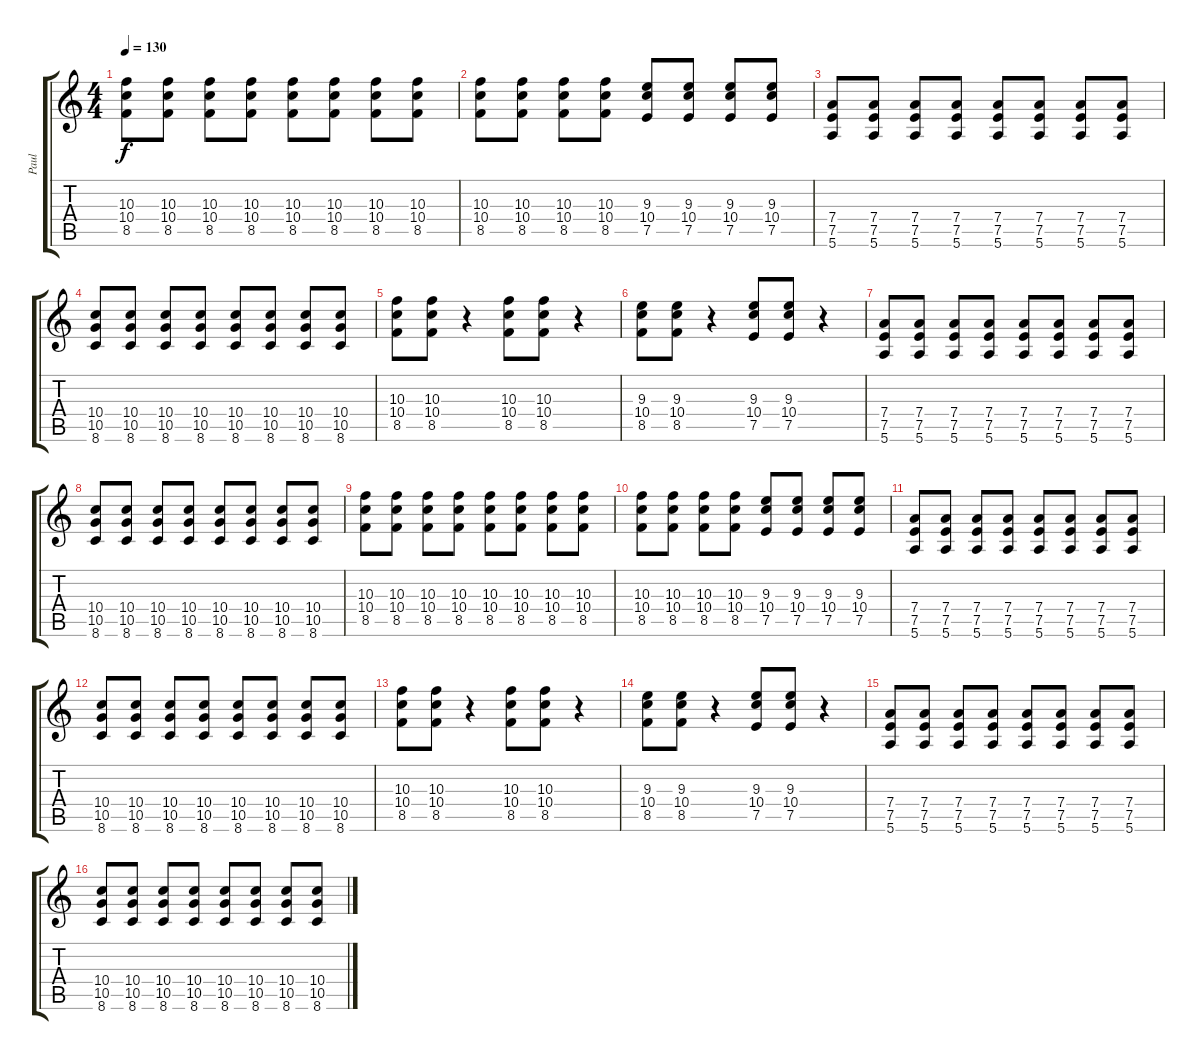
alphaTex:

\track ("Paul" "Paul") {instrument overdrivenguitar}
\staff {score tabs}
\tuning (E4 B3 G3 D3 A2 E2) {hide}
\ts (4 4)
\tempo 130
\clef g2
\ks c
(10.3 10.4 8.5).8{dy f} (10.3 10.4 8.5).8 (10.3 10.4 8.5).8 (10.3 10.4 8.5).8 (10.3 10.4 8.5).8 (10.3 10.4 8.5).8 (10.3 10.4 8.5).8 (10.3 10.4 8.5).8 |
(10.3 10.4 8.5).8 (10.3 10.4 8.5).8 (10.3 10.4 8.5).8 (10.3 10.4 8.5).8 (9.3 10.4 7.5).8 (9.3 10.4 7.5).8 (9.3 10.4 7.5).8 (9.3 10.4 7.5).8 |
(7.4 7.5 5.6).8 (7.4 7.5 5.6).8 (7.4 7.5 5.6).8 (7.4 7.5 5.6).8 (7.4 7.5 5.6).8 (7.4 7.5 5.6).8 (7.4 7.5 5.6).8 (7.4 7.5 5.6).8 |
(10.4 10.5 8.6).8 (10.4 10.5 8.6).8 (10.4 10.5 8.6).8 (10.4 10.5 8.6).8 (10.4 10.5 8.6).8 (10.4 10.5 8.6).8 (10.4 10.5 8.6).8 (10.4 10.5 8.6).8 |
(10.3 10.4 8.5).8 (10.3 10.4 8.5).8 r.4 (10.3 10.4 8.5).8 (10.3 10.4 8.5).8 r.4 |
(9.3 10.4 8.5).8 (9.3 10.4 8.5).8 r.4 (9.3 10.4 7.5).8 (9.3 10.4 7.5).8 r.4 |
(7.4 7.5 5.6).8 (7.4 7.5 5.6).8 (7.4 7.5 5.6).8 (7.4 7.5 5.6).8 (7.4 7.5 5.6).8 (7.4 7.5 5.6).8 (7.4 7.5 5.6).8 (7.4 7.5 5.6).8 |
(10.4 10.5 8.6).8 (10.4 10.5 8.6).8 (10.4 10.5 8.6).8 (10.4 10.5 8.6).8 (10.4 10.5 8.6).8 (10.4 10.5 8.6).8 (10.4 10.5 8.6).8 (10.4 10.5 8.6).8 |
(10.3 10.4 8.5).8 (10.3 10.4 8.5).8 (10.3 10.4 8.5).8 (10.3 10.4 8.5).8 (10.3 10.4 8.5).8 (10.3 10.4 8.5).8 (10.3 10.4 8.5).8 (10.3 10.4 8.5).8 |
(10.3 10.4 8.5).8 (10.3 10.4 8.5).8 (10.3 10.4 8.5).8 (10.3 10.4 8.5).8 (9.3 10.4 7.5).8 (9.3 10.4 7.5).8 (9.3 10.4 7.5).8 (9.3 10.4 7.5).8 |
(7.4 7.5 5.6).8 (7.4 7.5 5.6).8 (7.4 7.5 5.6).8 (7.4 7.5 5.6).8 (7.4 7.5 5.6).8 (7.4 7.5 5.6).8 (7.4 7.5 5.6).8 (7.4 7.5 5.6).8 |
(10.4 10.5 8.6).8 (10.4 10.5 8.6).8 (10.4 10.5 8.6).8 (10.4 10.5 8.6).8 (10.4 10.5 8.6).8 (10.4 10.5 8.6).8 (10.4 10.5 8.6).8 (10.4 10.5 8.6).8 |
(10.3 10.4 8.5).8 (10.3 10.4 8.5).8 r.4 (10.3 10.4 8.5).8 (10.3 10.4 8.5).8 r.4 |
(9.3 10.4 8.5).8 (9.3 10.4 8.5).8 r.4 (9.3 10.4 7.5).8 (9.3 10.4 7.5).8 r.4 |
(7.4 7.5 5.6).8 (7.4 7.5 5.6).8 (7.4 7.5 5.6).8 (7.4 7.5 5.6).8 (7.4 7.5 5.6).8 (7.4 7.5 5.6).8 (7.4 7.5 5.6).8 (7.4 7.5 5.6).8 |
(10.4 10.5 8.6).8 (10.4 10.5 8.6).8 (10.4 10.5 8.6).8 (10.4 10.5 8.6).8 (10.4 10.5 8.6).8 (10.4 10.5 8.6).8 (10.4 10.5 8.6).8 (10.4 10.5 8.6).8
